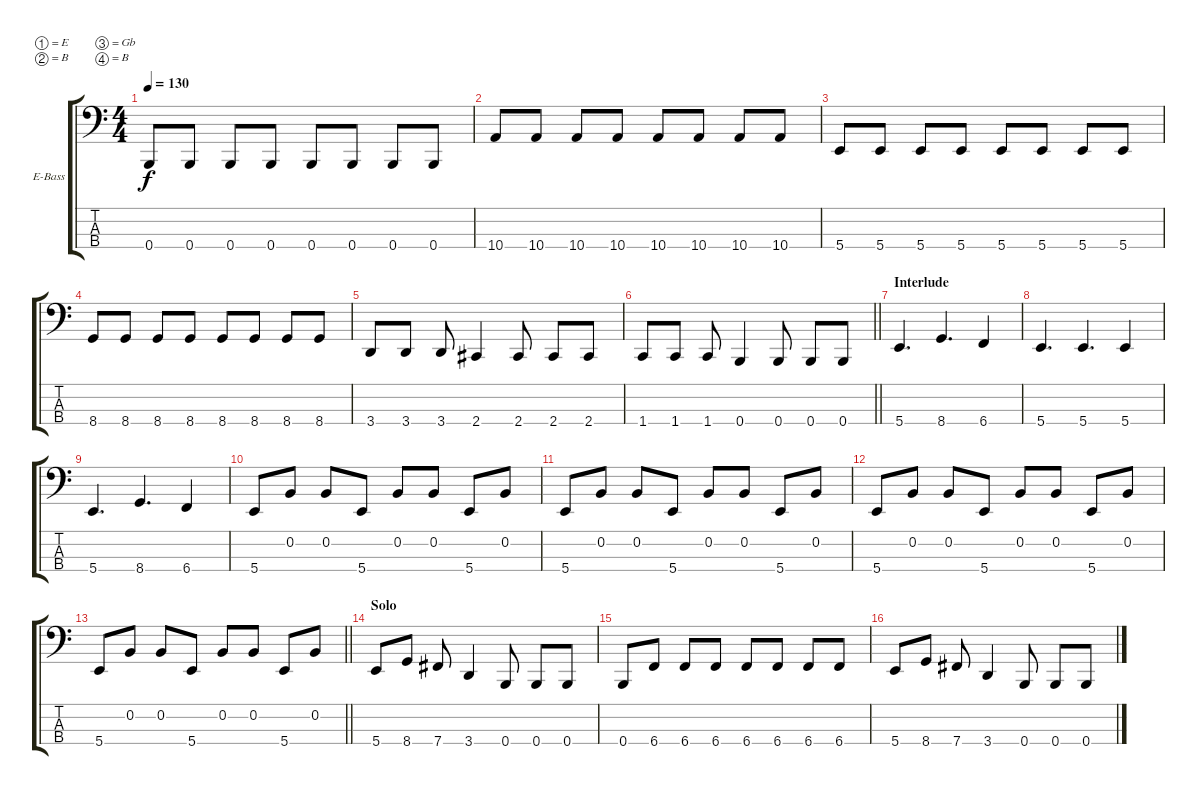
\bracketExtendMode groupsimilarinstruments
\firstSystemTrackNameOrientation horizontal
\otherSystemsTrackNameOrientation horizontal
\track ("Paul Gray" "E-Bass") {instrument electricbassfinger}
\staff {score tabs}
\tuning (E2 B1 Gb1 B0)
\ts (4 4)
\tempo 130
\clef f4
\ks c
0.4.8{dy f} 0.4.8 0.4.8 0.4.8 0.4.8 0.4.8 0.4.8 0.4.8 |
10.4.8 10.4.8 10.4.8 10.4.8 10.4.8 10.4.8 10.4.8 10.4.8 |
5.4.8 5.4.8 5.4.8 5.4.8 5.4.8 5.4.8 5.4.8 5.4.8 |
8.4.8 8.4.8 8.4.8 8.4.8 8.4.8 8.4.8 8.4.8 8.4.8 |
3.4.8 3.4.8 3.4.8 2.4.4 2.4.8 2.4.8 2.4.8 |
\barLineRight lightlight
1.4.8 1.4.8 1.4.8 0.4.4 0.4.8 0.4.8 0.4.8 |
\section ("" "Interlude")
5.4.4{d} 8.4.4{d} 6.4.4 |
5.4.4{d} 5.4.4{d} 5.4.4 |
5.4.4{d} 8.4.4{d} 6.4.4 |
5.4.8 0.2.8 0.2.8 5.4.8 0.2.8 0.2.8 5.4.8 0.2.8 |
5.4.8 0.2.8 0.2.8 5.4.8 0.2.8 0.2.8 5.4.8 0.2.8 |
5.4.8 0.2.8 0.2.8 5.4.8 0.2.8 0.2.8 5.4.8 0.2.8 |
\barLineRight lightlight
5.4.8 0.2.8 0.2.8 5.4.8 0.2.8 0.2.8 5.4.8 0.2.8 |
\section ("" "Solo")
5.4.8 8.4.8 7.4.8 3.4.4 0.4.8 0.4.8 0.4.8 |
0.4.8 6.4.8 6.4.8 6.4.8 6.4.8 6.4.8 6.4.8 6.4.8 |
5.4.8 8.4.8 7.4.8 3.4.4 0.4.8 0.4.8 0.4.8
